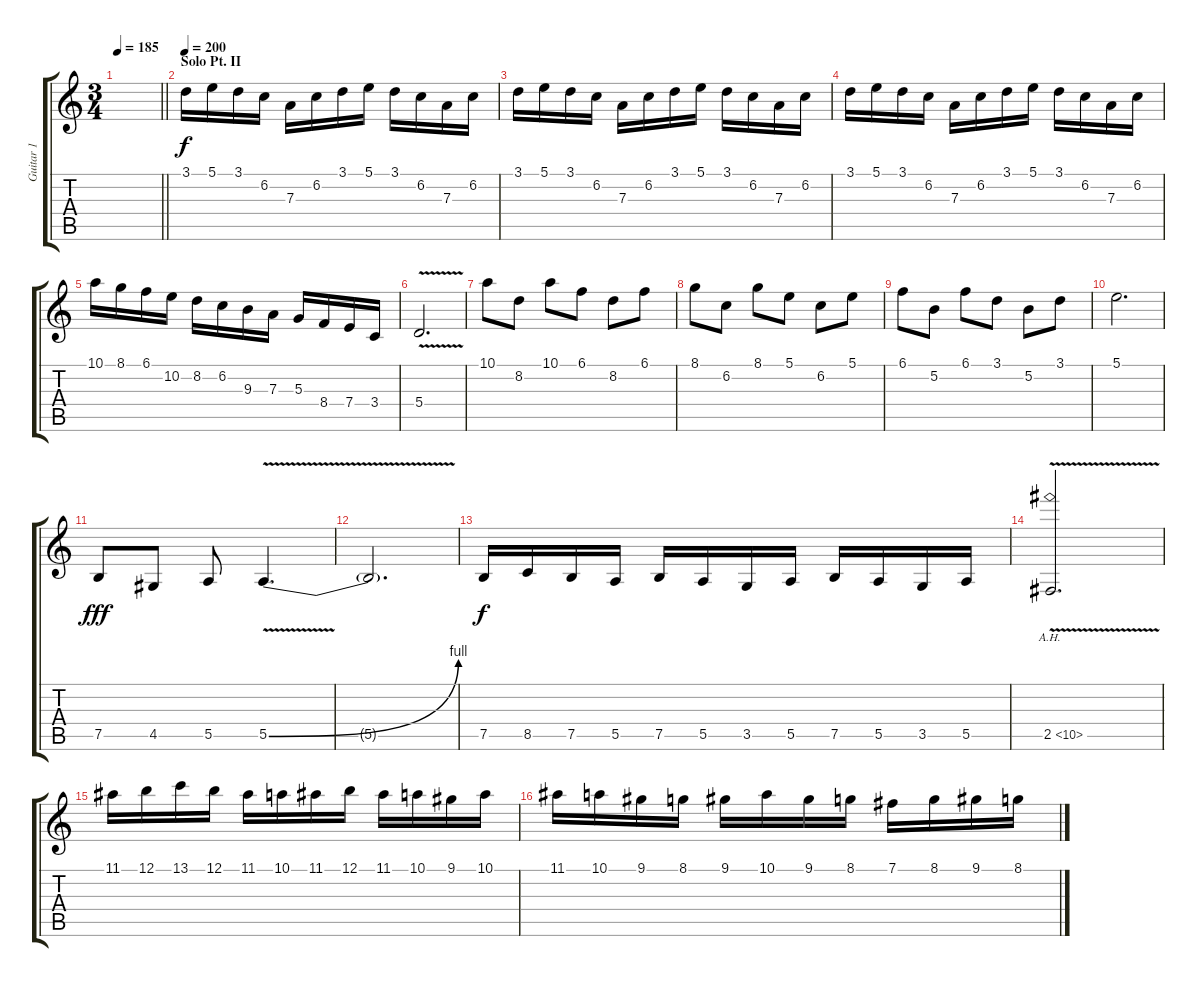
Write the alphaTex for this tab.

\track ("Guitar 1" "Guitar 1") {instrument distortionguitar}
\staff {score tabs}
\tuning (B3 Gb3 D3 A2 E2 B1) {hide}
\ts (3 4)
\tempo 185
\clef g2
\barLineRight lightlight
\ks c
|
\section ("" "Solo Pt. II")
\tempo 200
3.1.16{dy f} 5.1.16 3.1.16 6.2.16 7.3.16 6.2.16 3.1.16 5.1.16 3.1.16 6.2.16 7.3.16 6.2.16 |
3.1.16 5.1.16 3.1.16 6.2.16 7.3.16 6.2.16 3.1.16 5.1.16 3.1.16 6.2.16 7.3.16 6.2.16 |
3.1.16 5.1.16 3.1.16 6.2.16 7.3.16 6.2.16 3.1.16 5.1.16 3.1.16 6.2.16 7.3.16 6.2.16 |
10.1.16 8.1.16 6.1.16 10.2.16 8.2.16 6.2.16 9.3.16 7.3.16 5.3.16 8.4.16 7.4.16 3.4.16 |
5.4{v}.2{d} |
10.1.8{balance 0} 8.2.8 10.1.8 6.1.8 8.2.8 6.1.8 |
8.1.8 6.2.8 8.1.8 5.1.8 6.2.8 5.1.8 |
6.1.8 5.2.8 6.1.8 3.1.8 5.2.8 3.1.8 |
5.1.2{d} |
7.5.8{dy fff balance 8} 4.5.8 5.5.8 5.5{be (bend 0 0 60 4) v}.4{d balance 8} |
5.5{t}.2{d} |
7.5.16{dy f} 8.5.16 7.5.16 5.5.16 7.5.16 5.5.16 3.5.16 5.5.16 7.5.16 5.5.16 3.5.16 5.5.16 |
2.5{ah 8 v}.2{d} |
11.1.16 12.1.16 13.1.16 12.1.16 11.1.16 10.1.16 11.1.16 12.1.16 11.1.16 10.1.16 9.1.16 10.1.16 |
11.1.16 10.1.16 9.1.16 8.1.16 9.1.16 10.1.16 9.1.16 8.1.16 7.1.16 8.1.16 9.1.16 8.1.16
